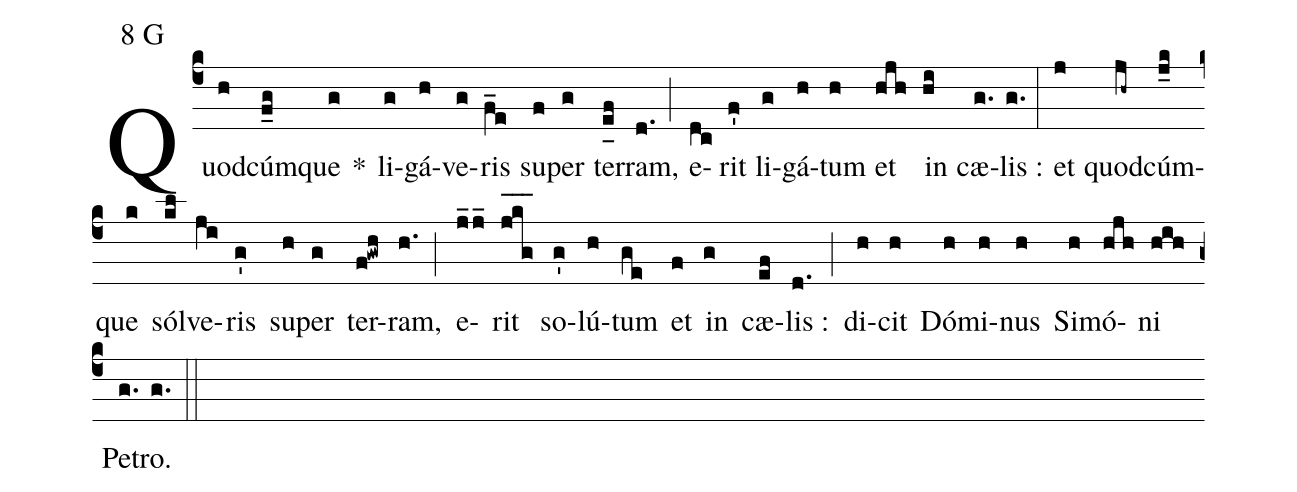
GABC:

mode:8 G;
%%
(c4) Quod(h)cúm(f_g)que(g) *() li(g)gá(h)ve(g)ris(f_e) su(f)per(g) ter(e_[uh:l]f)ram,(d.) (;) e(dc)rit(f') li(g)gá(h)tum(h) et(hjh) in(hi) cæ(g.)lis :(g.) (:) et(j) quod(jh~)cúm(j_k)que(k) sól(kl)ve(ji)ris(g') su(h)per(g) ter(f!gwh)ram,(h.) (;) e(j_2j_)rit(j_[hl:1]k_[hl:1]g_[hl:1]) so(g')lú(h)tum(ge) et(f) in(g) cæ(ef)lis :(d.) (;) di(h)cit(h) Dó(h)mi(h)nus(h) Si(h)mó(hjh)ni(hih) Pe(g.)tro.(g.) (::)
